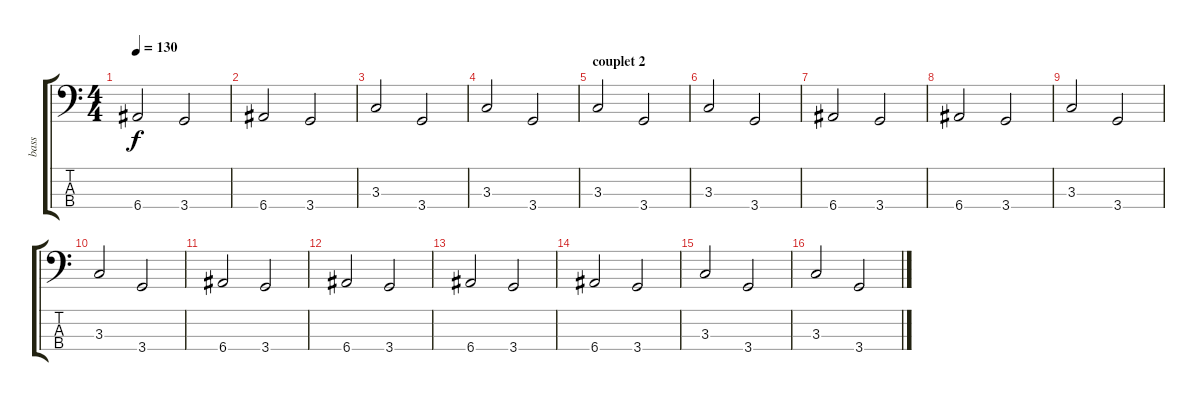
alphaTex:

\track ("bass" "bass") {instrument electricbassfinger}
\staff {score tabs}
\tuning (G2 D2 A1 E1) {hide}
\ts (4 4)
\tempo 130
\clef f4
\ks c
6.4.2{dy f} 3.4.2 |
6.4.2 3.4.2 |
3.3.2 3.4.2 |
3.3.2 3.4.2 |
\section ("" "couplet 2")
3.3.2 3.4.2 |
3.3.2 3.4.2 |
6.4.2 3.4.2 |
6.4.2 3.4.2 |
3.3.2 3.4.2 |
3.3.2 3.4.2 |
6.4.2 3.4.2 |
6.4.2 3.4.2 |
6.4.2 3.4.2 |
6.4.2 3.4.2 |
3.3.2 3.4.2 |
3.3.2 3.4.2
